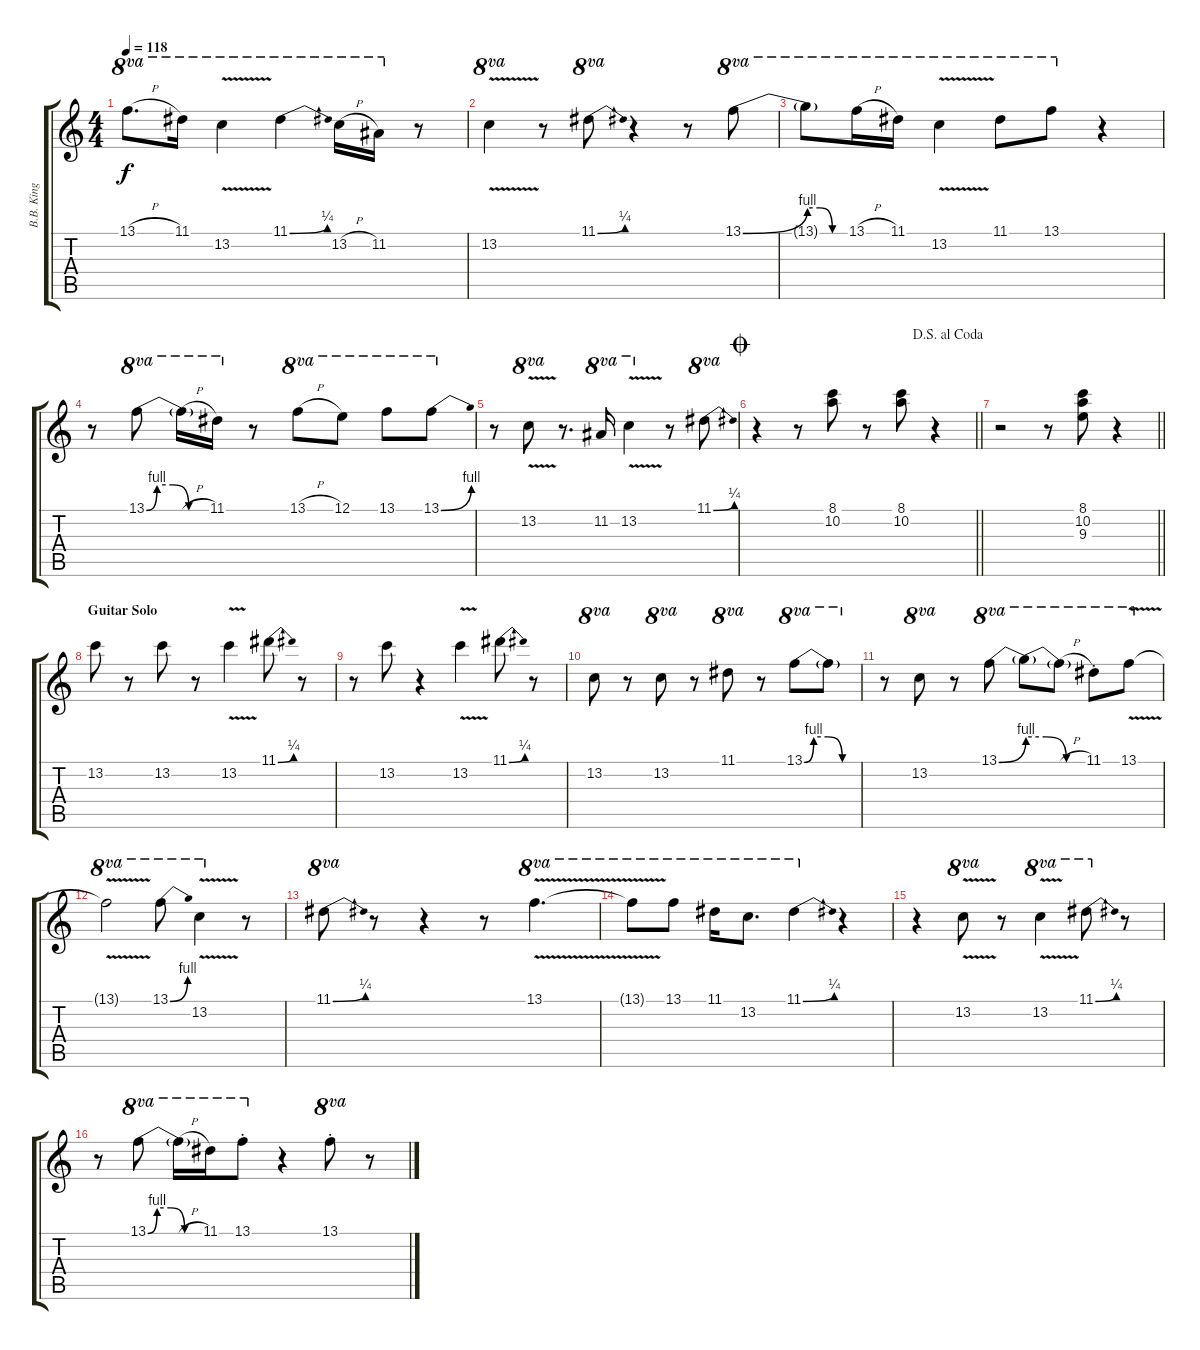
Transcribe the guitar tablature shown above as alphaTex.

\track ("B.B. King - Electric Guitar" "B.B. King ") {instrument overdrivenguitar}
\staff {score tabs}
\tuning (E4 B3 G3 D3 A2 E2) {hide}
\ts (4 4)
\tempo 118
\clef g2
\ks c
13.1{h t}.8{d ot 8va dy f} 11.1.16{ot 8va} 13.2{v}.4{ot 8va} 11.1{be (bend 0 0 60 1)}.4{ot 8va} 13.2{h}.16{ot 8va} 11.2.16{ot 8va} r.8 |
13.2{v}.4{ot 8va} r.8 11.1{be (bend 0 0 60 1)}.8{ot 8va} r.4 r.8 13.1{be (bend 0 0 60 4)}.8{ot 8va} |
13.1{be (custom 0 4 20 4 40 0 60 0) t}.8{ot 8va} 13.1{h}.16{ot 8va} 11.1.16{ot 8va} 13.2{v}.4{ot 8va} 11.1.8{ot 8va} 13.1.8{ot 8va} r.4 |
r.8 13.1{be (custom 0 0 10 4 25 4 40 0 60 0)}.8{ot 8va} 13.1{h t}.16{ot 8va} 11.1.16{ot 8va} r.8 13.1{h}.8{ot 8va} 12.1.8{ot 8va} 13.1.8{ot 8va} 13.1{be (bend 0 0 60 4)}.8{ot 8va} |
r.8 13.2{v}.8{ot 8va} r.8{d} 11.2.16{ot 8va} 13.2{v}.4{ot 8va} r.8 11.1{be (bend 0 0 60 1)}.8{ot 8va} |
\jump coda
\jump dalsegnoalcoda
\barLineRight lightlight
r.4 r.8 (8.1 10.2).8 r.8 (8.1 10.2).8 r.4 |
\barLineRight lightlight
r.2 r.8 (8.1 10.2 9.3).8 r.4 |
\section ("" "Guitar Solo")
13.2.8 r.8 13.2.8 r.8 13.2{v}.4 11.1{be (bend 0 0 60 1)}.8 r.8 |
r.8 13.2.8 r.4 13.2{v}.4 11.1{be (bend 0 0 60 1)}.8 r.8 |
13.2.8{ot 8va} r.8 13.2.8{ot 8va} r.8 11.1.8{ot 8va} r.8 13.1{be (custom 0 0 10 4 25 4 40 0 60 0)}.8{ot 8va} 13.1{t}.8{ot 8va} |
r.8 13.2.8{ot 8va} r.8 13.1{be (bend 0 0 60 4)}.8{ot 8va} 13.1{be (custom 0 4 20 4 40 0 60 0) t}.8{ot 8va} 13.1{h t}.8{ot 8va} 11.1{st}.8{ot 8va} 13.1{v}.8{ot 8va} |
13.1{v t}.2{ot 8va} 13.1{be (bend 0 0 60 4)}.8{ot 8va} 13.2{v}.4{ot 8va} r.8 |
11.1{be (bend 0 0 60 1)}.8{ot 8va} r.8 r.4 r.8 13.1{v}.4{d ot 8va} |
13.1{v t}.8{ot 8va} 13.1.8{ot 8va} 11.1.16{ot 8va} 13.2.8{d ot 8va} 11.1{be (bend 0 0 60 1)}.4{ot 8va} r.4 |
r.4 13.2{v}.8{ot 8va} r.8 13.2{v}.4{ot 8va} 11.1{be (bend 0 0 60 1)}.8{ot 8va} r.8 |
r.8 13.1{be (custom 0 0 10 4 25 4 40 0 60 0)}.8{ot 8va} 13.1{h t}.16{ot 8va} 11.1.16{ot 8va} 13.1{st}.8{ot 8va} r.4 13.1{st}.8{ot 8va} r.8
